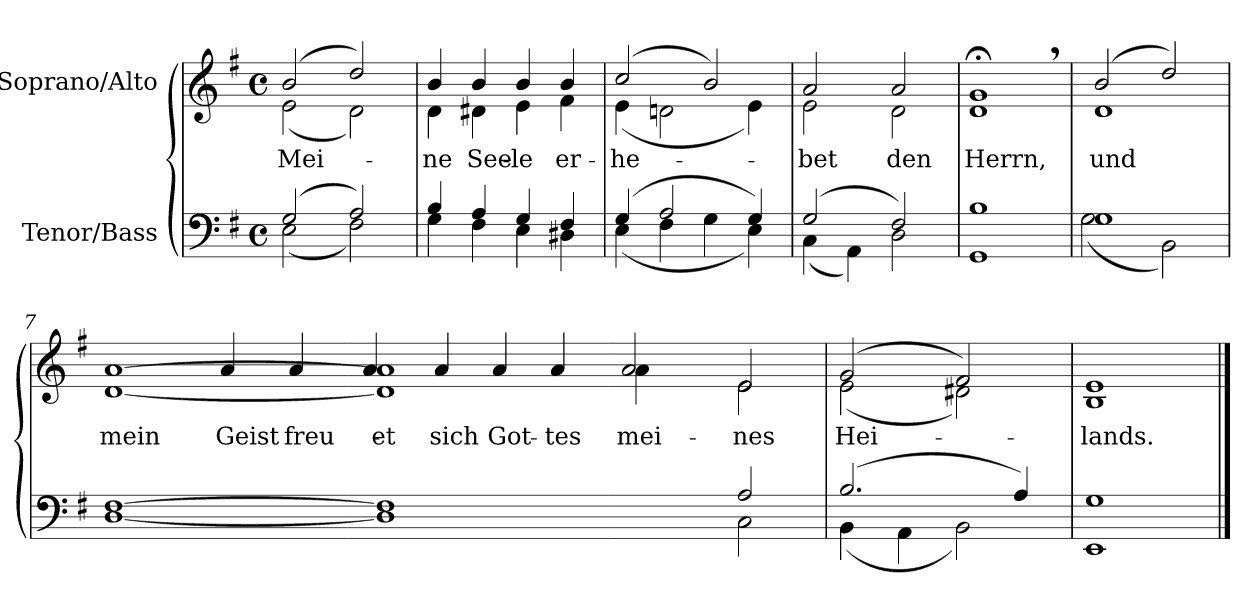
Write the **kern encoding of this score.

**kern	**kern	**text
*part2	*part1	*part1
*staff2	*staff1	*staff1
*I"Tenor/Bass	*I"Soprano/Alto	*
*clefF4	*clefG2	*
*k[f#]	*k[f#]	*
*M4/4	*M4/4	*
*met(c)	*met(c)	*
=1	=1	=1
*^	*	*
!	!	!	!LO:LY:b
*	*	*^	*
(2G/	(2E\	(2b/	(2e\	Mei-
2A/)	2F#\)	2dd/)	2d\)	.
=2	=2	=2	=2	=2
!	!	!	!	!LO:LY:b
4B/	4G\	4b/	4d\	-ne
!	!	!	!	!LO:LY:b
4A/	4F#\	4b/	4d#X\	See-
!	!	!	!	!LO:LY:b
4G/	4E\	4b/	4e\	-le
!	!	!	!	!LO:LY:b
4F#/	4D#X\	4b/	4f#\	er-
=3	=3	=3	=3	=3
!	!	!	!	!LO:LY:b
(4G/	(4E\	(2cc/	(4e\	-he-
2A/	4F#\	.	2dn\	.
.	4G\	2b/)	.	.
4G/)	4E\)	.	4e\)	.
=4	=4	=4	=4	=4
!	!	!	!	!LO:LY:b
(2G/	(4C\	2a/	2e\	-bet
.	4AA\)	.	.	.
!	!	!	!	!LO:LY:b
2F#/)	2D\	2a/	2d\	den
=5	=5	=5	=5	=5
!	!	!	!	!LO:LY:b
1B	1GG	1g;<,	1d	Herrn,
!!LO:LB:g=z	!!
=6	=6	=6	=6	=6
!	!	!	!	!LO:LY:b
1G	(2G\	(2b/	1d	und
.	2BB\)	2dd/)	.	.
*	*	*v	*v	*
=7	=7	=7	=7
!	!	!	!LO:LY:b
*	*	*^	*
*	*	*	*^	*
[1F#	[1D	[1a	[1d	4ryy	mein
.	.	.	.	4ryy	.
!	!	!	!	!	!LO:LY:b
.	.	.	.	4a	Geist
!	!	!	!	!	!LO:LY:b
.	.	.	.	4a	freu-
=8-	=8-	=8-	=8-	=8-	=8-
!	!	!	!	!	!LO:LY:b
1F#]	1D]	1a]	1d]	4a	-et
!	!	!	!	!	!LO:LY:b
.	.	.	.	4a	sich
!	!	!	!	!	!LO:LY:b
.	.	.	.	4a	Got-
!	!	!	!	!	!LO:LY:b
.	.	.	.	4a	-tes
=9-	=9-	=9-	=9-	=9-	=9-
*	*^	*	*	*	*
!	!	!	!	!	!	!LO:LY:b
2ryy	2ryy	2ryy	2a	4a	4ryy	mei-
.	.	.	.	4ryy	4ryy	.
!	!	!	!	!	!	!LO:LY:b
2A/	2C\	2ryy	2e/	2e\	2ryy	-nes
=10	=10	=10	=10	=10	=10	=10
!	!	!	!	!	!	!LO:LY:b
*	*v	*v	*	*	*	*
*	*	*	*v	*v	*
(2.B/	(4BB\	(2g/	(2e\	Hei-
.	4AA\	.	.	.
.	2BB\)	2f#/)	2d#X\)	.
4A/)	.	.	.	.
=11	=11	=11	=11	=11
!	!	!	!	!LO:LY:b
1G	1EE	1e	1B	-lands.
*v	*v	*	*	*
*	*v	*v	*
==	==	==
*-	*-	*-
